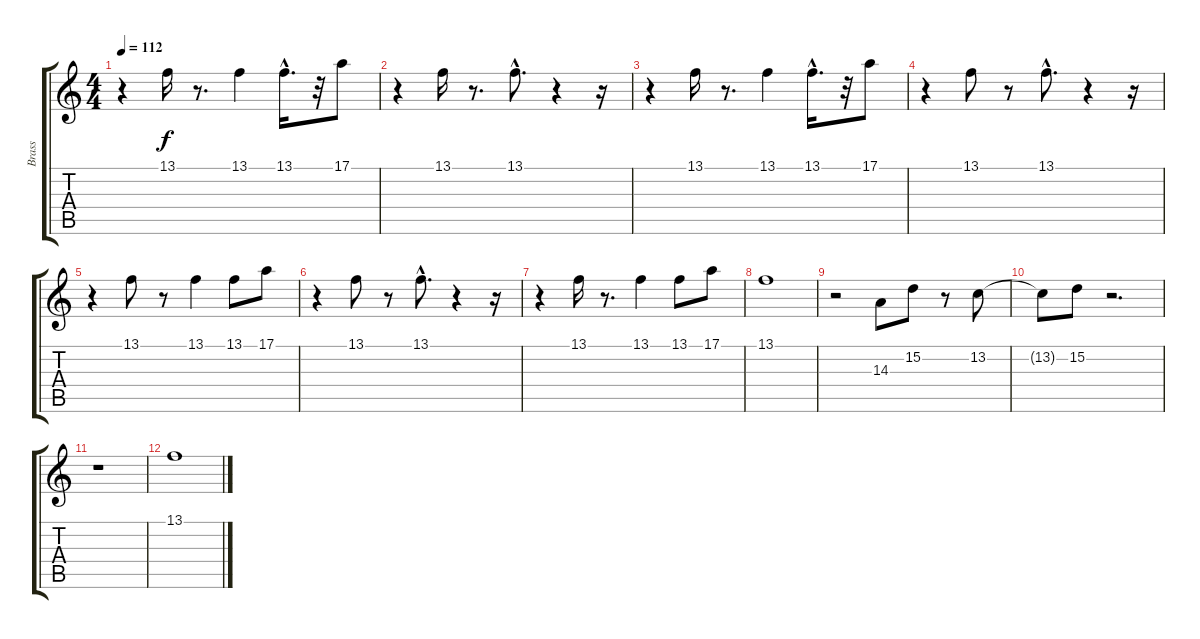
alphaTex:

\track ("Brass" "Brass") {instrument brasssection}
\staff {score tabs}
\tuning (E4 B3 G3 D3 A2 E2) {hide}
\ts (4 4)
\tempo 112
\clef g2
\ks c
r.4{dy f} 13.1.16 r.8{d} 13.1.4 13.1{hac}.16{d} r.32 17.1.8 |
r.4 13.1.16 r.8{d} 13.1{hac}.8{d} r.4 r.16 |
r.4 13.1.16 r.8{d} 13.1.4 13.1{hac}.16{d} r.32 17.1.8 |
r.4 13.1.8 r.8 13.1{hac}.8{d} r.4 r.16 |
r.4 13.1.8 r.8 13.1.4 13.1.8 17.1.8 |
r.4 13.1.8 r.8 13.1{hac}.8{d} r.4 r.16 |
r.4 13.1.16 r.8{d} 13.1.4 13.1.8 17.1.8 |
13.1.1 |
r.2 14.3.8 15.2.8 r.8 13.2.8 |
13.2{t}.8 15.2.8 r.2{d} |
r.1{volume 0} |
13.1.1
